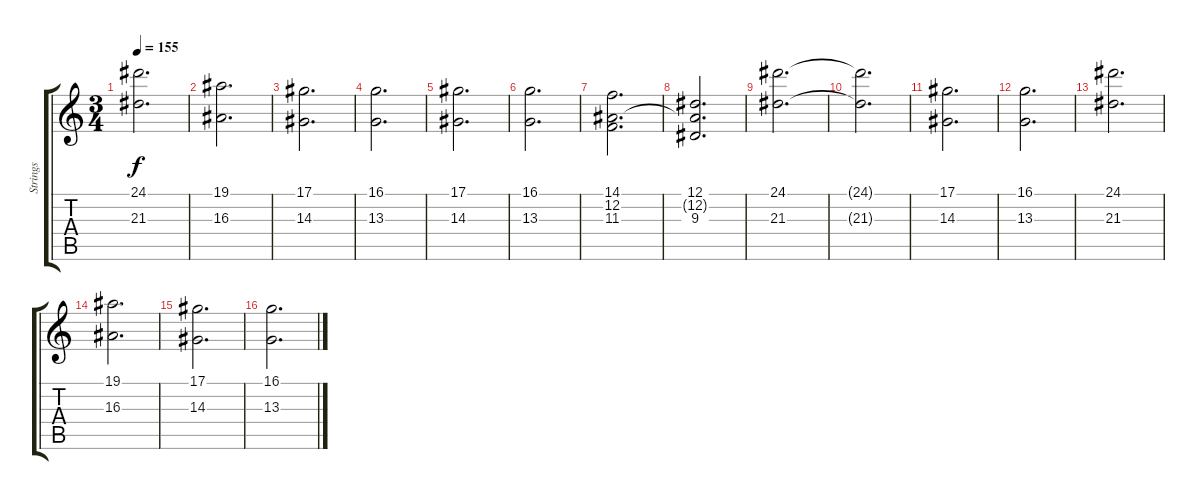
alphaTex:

\track ("Strings" "Strings") {instrument synthstrings1}
\staff {score tabs}
\tuning (Eb4 Bb3 Gb3 Db3 Ab2 Eb2) {hide}
\ts (3 4)
\tempo 155
\clef g2
\ks c
(24.1 21.3).2{d dy f} |
(19.1 16.3).2{d} |
(17.1 14.3).2{d} |
(16.1 13.3).2{d} |
(17.1 14.3).2{d} |
(16.1 13.3).2{d} |
(14.1 12.2 11.3).2{d} |
(12.1 12.2{t} 9.3).2{d} |
(24.1 21.3).2{d} |
(24.1{t} 21.3{t}).2{d} |
(17.1 14.3).2{d} |
(16.1 13.3).2{d} |
(24.1 21.3).2{d} |
(19.1 16.3).2{d} |
(17.1 14.3).2{d} |
(16.1 13.3).2{d}
